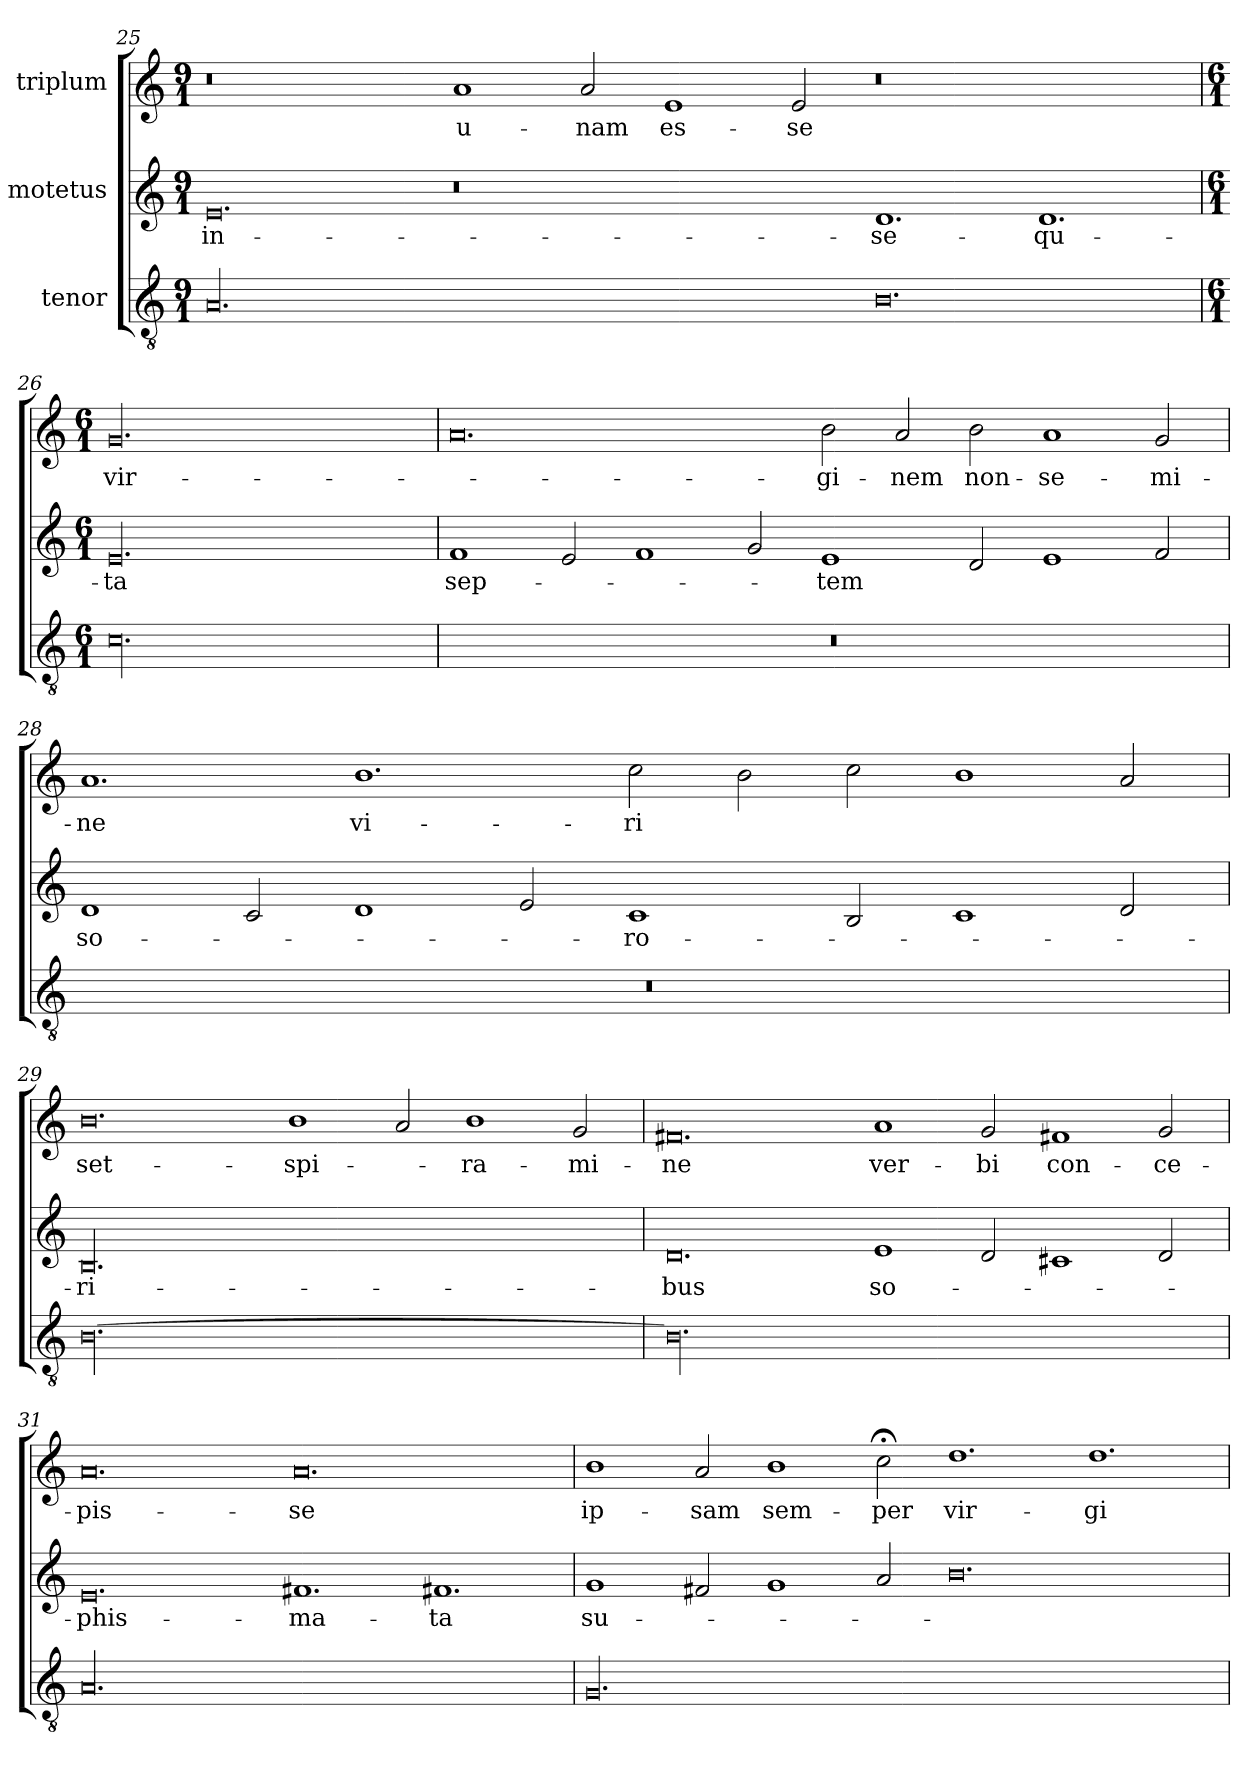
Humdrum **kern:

**kern	**kern	**text	**kern	**text
*part3	*part2	*part2	*part1	*part1
*staff3	*staff2	*staff2	*staff1	*staff1
*I"tenor	*I"motetus	*	*I"triplum	*
!!LO:LB:g=z
*clefGv2	*clefG2	*	*clefG2	*
*k[]	*k[]	*	*k[]	*
*C:	*C:	*	*C:	*
*M9/1	*M9/1	*	*M9/1	*
=25	=25	=25	=25	=25
00.Ai/	0.e/	in-	0.r	.
.	0.r	.	1a/	u-
.	.	.	2a/	-nam
.	.	.	1e/	es-
.	.	.	2e/	-se
0.Bi\	1.d/	-se-	0.r	.
.	1.d/	-qu-	.	.
=26	=26	=26	=26	=26
*M6/1	*M6/1	*	*M6/1	*
00.c\	00.e/	-ta	00.g/	vir-
=27	=27	=27	=27	=27
00.r	1f/	sep-	0.a/	.
.	2e/	.	.	.
.	1f/	.	.	.
.	2g/	.	.	.
.	1e/	-tem	2b\	-gi-
.	.	.	2a/	-nem
.	2d/	.	2b\	non-
.	1e/	.	1a/	se-
.	2f/	.	2g/	-mi-
!!LO:LB:g=z
=28	=28	=28	=28	=28
00.r	1d/	so-	1.a/	-ne
.	2c/	.	.	.
.	1d/	.	1.b\	vi-
.	2e/	.	.	.
.	1c/	-ro-	2cc\	-ri
.	.	.	2b\	.
.	2B/	.	2cc\	.
.	1c/	.	1b\	.
.	2d/	.	2a/	.
=29	=29	=29	=29	=29
[00.B\	00.B/	-ri-	0.b\	set-
.	.	.	1b\	spi-
.	.	.	2a/	.
.	.	.	1b\	-ra-
.	.	.	2g/	-mi-
=30	=30	=30	=30	=30
00.B\]	0.d/	-bus	0.f#X/	-ne
.	1e/	so-	1a/	ver-
.	2d/	.	2g/	-bi
.	1c#Xj/	.	1f#Xj/	con-
.	2d/	.	2g/	-ce-
=31	=31	=31	=31	=31
00.A/	0.e/	-phis-	0.a/	-pis-
.	1.f#X/	-ma-	0.a/	-se
.	1.f#Xj/	-ta	.	.
!!LO:PB:g=z
=32	=32	=32	=32	=32
00.G/	1g/	su-	1b\	ip-
.	2f#Xj/	.	2a/	-sam
.	1g/	.	1b\	sem-
.	2a/	.	2cc;<\	-per
.	0.b\	.	1.dd\	vir-
.	.	.	1.dd\	-gi-
=	=	=	=	=
*-	*-	*-	*-	*-
